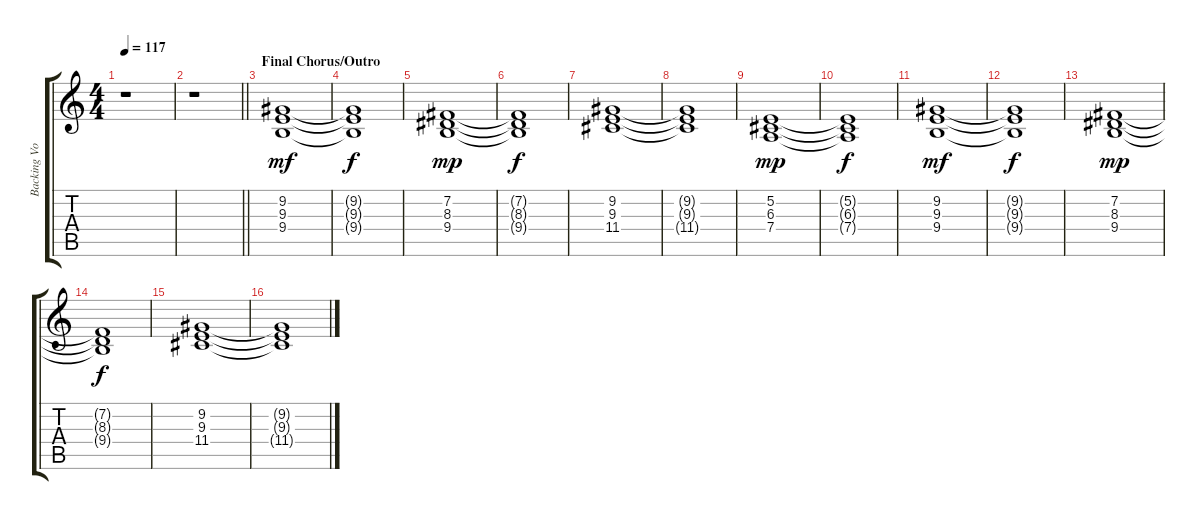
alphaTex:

\track ("Backing Vocals" "Backing Vo") {instrument choiraahs}
\staff {score tabs}
\tuning (E4 B3 G3 D3 A2 E2) {hide}
\ts (4 4)
\tempo 117
\clef g2
\ks c
r.1{dy f} |
\barLineRight lightlight
r.1 |
\section ("" "Final Chorus/Outro")
(9.2 9.3 9.4).1{dy mf volume 6 balance 8} |
(9.2{t} 9.3{t} 9.4{t}).1{dy f} |
(7.2 8.3 9.4).1{dy mp} |
(7.2{t} 8.3{t} 9.4{t}).1{dy f} |
(9.2 9.3 11.4).1 |
(9.2{t} 9.3{t} 11.4{t}).1 |
(5.2 6.3 7.4).1{dy mp} |
(5.2{t} 6.3{t} 7.4{t}).1{dy f} |
(9.2 9.3 9.4).1{dy mf} |
(9.2{t} 9.3{t} 9.4{t}).1{dy f} |
(7.2 8.3 9.4).1{dy mp} |
(7.2{t} 8.3{t} 9.4{t}).1{dy f} |
(9.2 9.3 11.4).1 |
(9.2{t} 9.3{t} 11.4{t}).1
